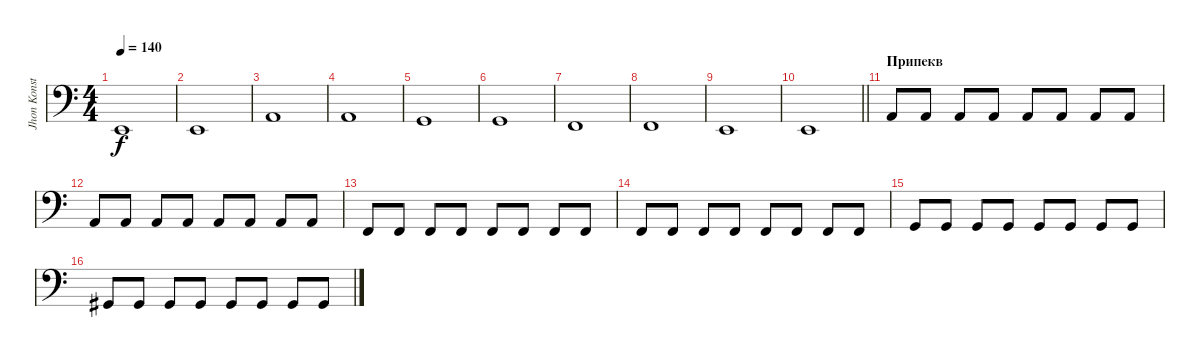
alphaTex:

\track ("Jhon Konstantine" "Jhon Konst") {instrument acousticguitarsteel}
\staff {score}
\tuning (G2 D2 A1 E1) {hide}
\ts (4 4)
\tempo 140
\clef f4
\ks c
0.4.1{dy f} |
0.4.1 |
5.4.1 |
5.4.1 |
3.4.1 |
3.4.1 |
1.4.1 |
1.4.1 |
0.4.1 |
\barLineRight lightlight
0.4.1 |
\section ("" "Припекв")
5.4.8 5.4.8 5.4.8 5.4.8 5.4.8 5.4.8 5.4.8 5.4.8 |
5.4.8 5.4.8 5.4.8 5.4.8 5.4.8 5.4.8 5.4.8 5.4.8 |
1.4.8 1.4.8 1.4.8 1.4.8 1.4.8 1.4.8 1.4.8 1.4.8 |
1.4.8 1.4.8 1.4.8 1.4.8 1.4.8 1.4.8 1.4.8 1.4.8 |
3.4.8 3.4.8 3.4.8 3.4.8 3.4.8 3.4.8 3.4.8 3.4.8 |
4.4.8 4.4.8 4.4.8 4.4.8 4.4.8 4.4.8 4.4.8 4.4.8
